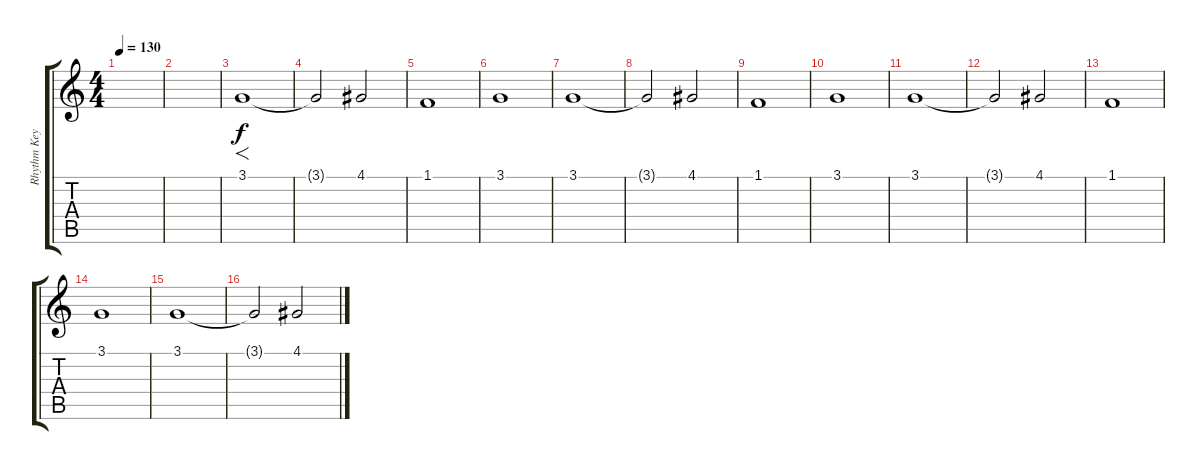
\track ("Rhythm Keyboard" "Rhythm Key") {instrument choiraahs}
\staff {score tabs}
\tuning (E4 B3 G3 D3 A2 E2) {hide}
\ts (4 4)
\tempo 130
\clef g2
\ks c
|
|
3.1.1{f volume 11 instrument choiraahs} |
3.1{t}.2 4.1.2 |
1.1.1 |
3.1.1 |
3.1.1 |
3.1{t}.2 4.1.2 |
1.1.1 |
3.1.1 |
3.1.1 |
3.1{t}.2 4.1.2 |
1.1.1 |
3.1.1 |
3.1.1 |
3.1{t}.2 4.1.2
